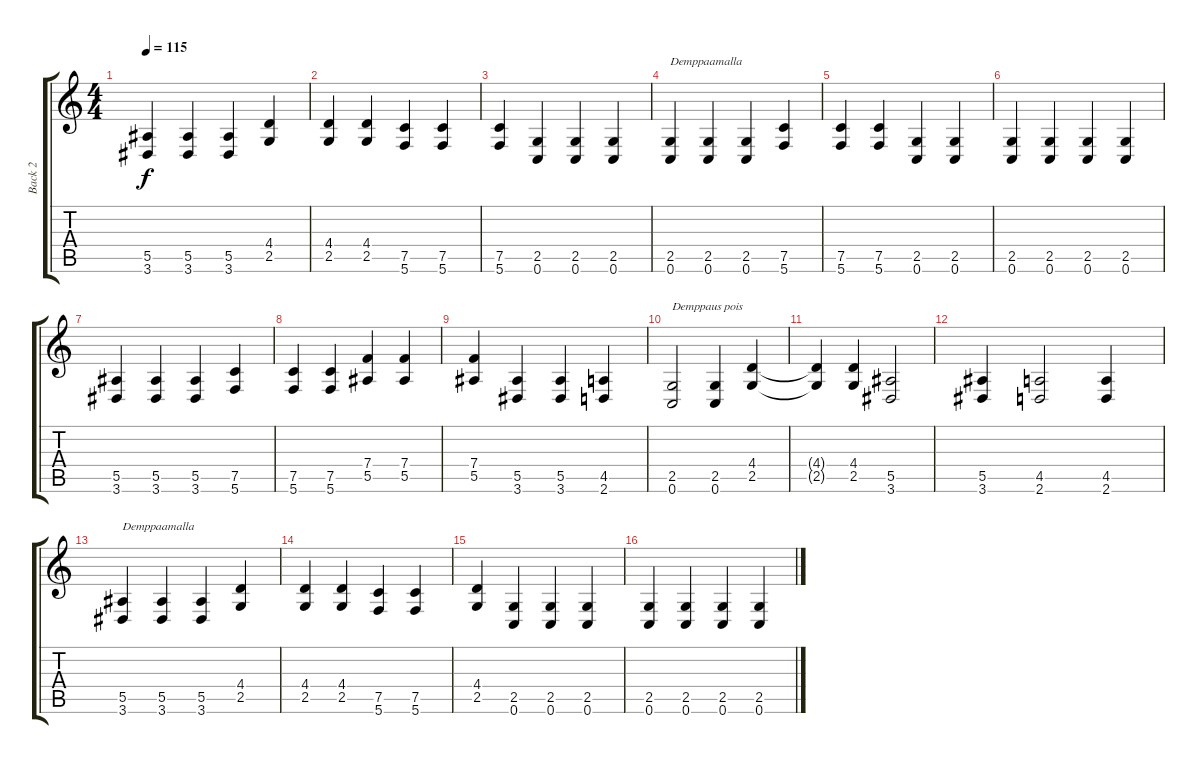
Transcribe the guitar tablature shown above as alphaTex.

\track ("Back 2" "Back 2") {instrument distortionguitar}
\staff {score tabs}
\tuning (C4 G3 Eb3 Bb2 F2 C2) {hide}
\ts (4 4)
\tempo 115
\clef g2
\ks c
(5.5 3.6).4{dy f} (5.5 3.6).4 (5.5 3.6).4 (4.4 2.5).4 |
(4.4 2.5).4 (4.4 2.5).4 (7.5 5.6).4 (7.5 5.6).4 |
(7.5 5.6).4 (2.5 0.6).4 (2.5 0.6).4 (2.5 0.6).4 |
(2.5 0.6).4{txt "Demppaamalla"} (2.5 0.6).4 (2.5 0.6).4 (7.5 5.6).4 |
(7.5 5.6).4 (7.5 5.6).4 (2.5 0.6).4 (2.5 0.6).4 |
(2.5 0.6).4 (2.5 0.6).4 (2.5 0.6).4 (2.5 0.6).4 |
(5.5 3.6).4 (5.5 3.6).4 (5.5 3.6).4 (7.5 5.6).4 |
(7.5 5.6).4 (7.5 5.6).4 (7.4 5.5).4 (7.4 5.5).4 |
(7.4 5.5).4 (5.5 3.6).4 (5.5 3.6).4 (4.5 2.6).4 |
(2.5 0.6).2{txt "Demppaus pois"} (2.5 0.6).4 (4.4 2.5).4 |
(4.4{t} 2.5{t}).4 (4.4 2.5).4 (5.5 3.6).2 |
(5.5 3.6).4 (4.5 2.6).2 (4.5 2.6).4 |
(5.5 3.6).4{txt "Demppaamalla"} (5.5 3.6).4 (5.5 3.6).4 (4.4 2.5).4 |
(4.4 2.5).4 (4.4 2.5).4 (7.5 5.6).4 (7.5 5.6).4 |
(4.4 2.5).4 (2.5 0.6).4 (2.5 0.6).4 (2.5 0.6).4 |
(2.5 0.6).4 (2.5 0.6).4 (2.5 0.6).4 (2.5 0.6).4
